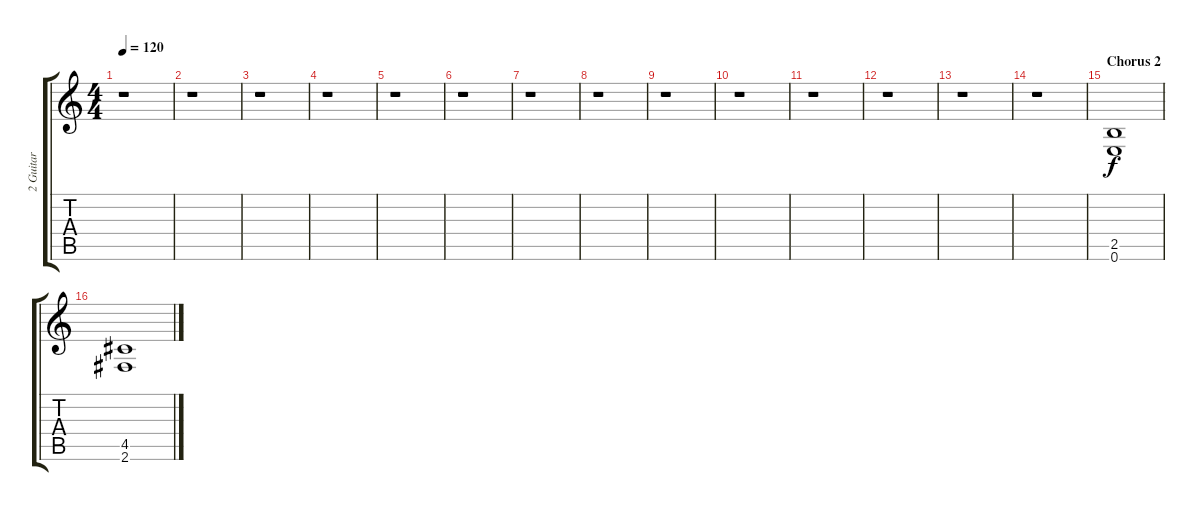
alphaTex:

\track ("2 Guitar" "2 Guitar") {instrument distortionguitar}
\staff {score tabs}
\tuning (E4 B3 G3 D3 A2 E2) {hide}
\ts (4 4)
\tempo 120
\clef g2
\ks c
r.1{dy f} |
r.1 |
r.1 |
r.1 |
r.1 |
r.1 |
r.1 |
r.1 |
r.1 |
r.1 |
r.1 |
r.1 |
r.1 |
r.1 |
\section ("" "Chorus 2")
(2.5 0.6).1 |
(4.5 2.6).1
